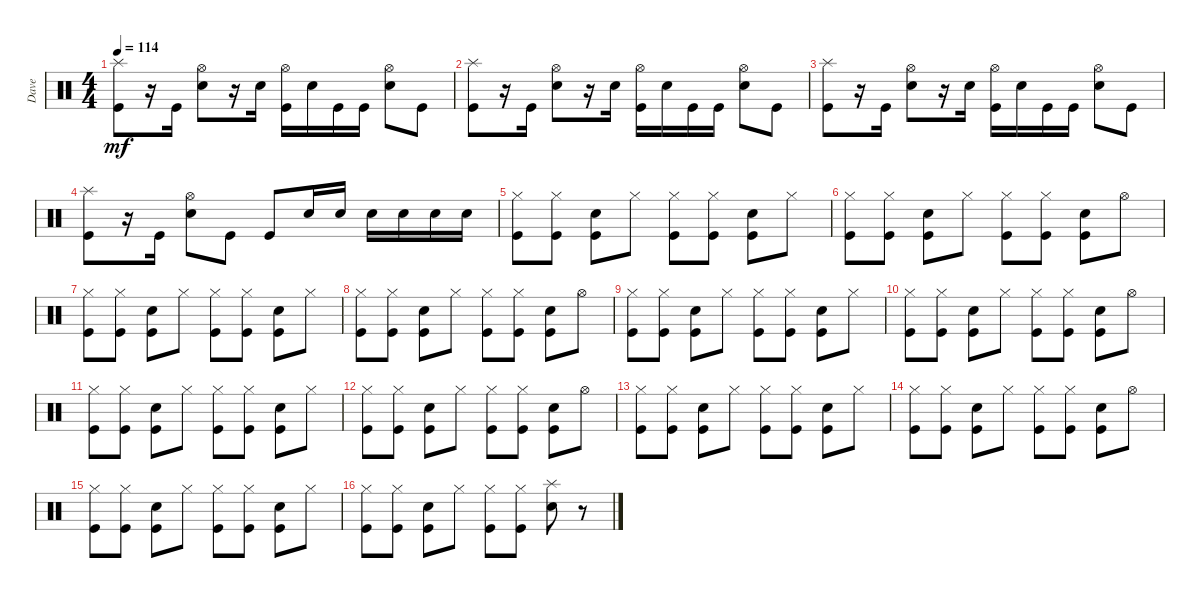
\track ("Dave" "Dave") {instrument percussion}
\staff {score}
\articulation defaults
\ts (4 4)
\tempo 114
\clef neutral
\ks c
("Kick (hit)" "Splash (hit)").8{dy mf} r.16 "Kick (hit)".16 ("Snare (hit) 2" "Hi-Hat (open)").8 r.16 "Snare (hit) 2".16 ("Kick (hit)" "Hi-Hat (open)").16 "Snare (hit) 2".16 "Kick (hit)".16 "Kick (hit)".16 ("Snare (hit) 2" "Hi-Hat (open)").8 "Kick (hit)".8 |
("Kick (hit)" "Splash (hit)").8 r.16 "Kick (hit)".16 ("Snare (hit) 2" "Hi-Hat (open)").8 r.16 "Snare (hit) 2".16 ("Kick (hit)" "Hi-Hat (open)").16 "Snare (hit) 2".16 "Kick (hit)".16 "Kick (hit)".16 ("Snare (hit) 2" "Hi-Hat (open)").8 "Kick (hit)".8 |
("Kick (hit)" "Splash (hit)").8 r.16 "Kick (hit)".16 ("Snare (hit) 2" "Hi-Hat (open)").8 r.16 "Snare (hit) 2".16 ("Kick (hit)" "Hi-Hat (open)").16 "Snare (hit) 2".16 "Kick (hit)".16 "Kick (hit)".16 ("Snare (hit) 2" "Hi-Hat (open)").8 "Kick (hit)".8 |
("Kick (hit)" "Splash (hit)").8 r.16 "Kick (hit)".16 ("Snare (hit) 2" "Hi-Hat (open)").8 "Kick (hit)".8 "Kick (hit)".8 "Snare (hit) 2".16 "Snare (hit) 2".16 "Snare (hit) 2".16 "Snare (hit) 2".16 "Snare (hit) 2".16 "Snare (hit) 2".16 |
("Hi-Hat (closed)" "Kick (hit)").8 ("Kick (hit)" "Hi-Hat (closed)").8 ("Snare (hit) 2" "Kick (hit)").8 "Hi-Hat (closed)".8 ("Hi-Hat (closed)" "Kick (hit)").8 ("Kick (hit)" "Hi-Hat (closed)").8 ("Snare (hit) 2" "Kick (hit)").8 "Hi-Hat (closed)".8 |
("Hi-Hat (closed)" "Kick (hit)").8 ("Kick (hit)" "Hi-Hat (closed)").8 ("Snare (hit) 2" "Kick (hit)").8 "Hi-Hat (closed)".8 ("Hi-Hat (closed)" "Kick (hit)").8 ("Kick (hit)" "Hi-Hat (closed)").8 ("Snare (hit) 2" "Kick (hit)").8 "Hi-Hat (open)".8 |
("Hi-Hat (closed)" "Kick (hit)").8 ("Kick (hit)" "Hi-Hat (closed)").8 ("Snare (hit) 2" "Kick (hit)").8 "Hi-Hat (closed)".8 ("Hi-Hat (closed)" "Kick (hit)").8 ("Kick (hit)" "Hi-Hat (closed)").8 ("Snare (hit) 2" "Kick (hit)").8 "Hi-Hat (closed)".8 |
("Hi-Hat (closed)" "Kick (hit)").8 ("Kick (hit)" "Hi-Hat (closed)").8 ("Snare (hit) 2" "Kick (hit)").8 "Hi-Hat (closed)".8 ("Hi-Hat (closed)" "Kick (hit)").8 ("Kick (hit)" "Hi-Hat (closed)").8 ("Snare (hit) 2" "Kick (hit)").8 "Hi-Hat (open)".8 |
("Hi-Hat (closed)" "Kick (hit)").8 ("Kick (hit)" "Hi-Hat (closed)").8 ("Snare (hit) 2" "Kick (hit)").8 "Hi-Hat (closed)".8 ("Hi-Hat (closed)" "Kick (hit)").8 ("Kick (hit)" "Hi-Hat (closed)").8 ("Snare (hit) 2" "Kick (hit)").8 "Hi-Hat (closed)".8 |
("Hi-Hat (closed)" "Kick (hit)").8 ("Kick (hit)" "Hi-Hat (closed)").8 ("Snare (hit) 2" "Kick (hit)").8 "Hi-Hat (closed)".8 ("Hi-Hat (closed)" "Kick (hit)").8 ("Kick (hit)" "Hi-Hat (closed)").8 ("Snare (hit) 2" "Kick (hit)").8 "Hi-Hat (open)".8 |
("Hi-Hat (closed)" "Kick (hit)").8 ("Kick (hit)" "Hi-Hat (closed)").8 ("Snare (hit) 2" "Kick (hit)").8 "Hi-Hat (closed)".8 ("Hi-Hat (closed)" "Kick (hit)").8 ("Kick (hit)" "Hi-Hat (closed)").8 ("Snare (hit) 2" "Kick (hit)").8 "Hi-Hat (closed)".8 |
("Hi-Hat (closed)" "Kick (hit)").8 ("Kick (hit)" "Hi-Hat (closed)").8 ("Snare (hit) 2" "Kick (hit)").8 "Hi-Hat (closed)".8 ("Hi-Hat (closed)" "Kick (hit)").8 ("Kick (hit)" "Hi-Hat (closed)").8 ("Snare (hit) 2" "Kick (hit)").8 "Hi-Hat (open)".8 |
("Hi-Hat (closed)" "Kick (hit)").8 ("Kick (hit)" "Hi-Hat (closed)").8 ("Snare (hit) 2" "Kick (hit)").8 "Hi-Hat (closed)".8 ("Hi-Hat (closed)" "Kick (hit)").8 ("Kick (hit)" "Hi-Hat (closed)").8 ("Snare (hit) 2" "Kick (hit)").8 "Hi-Hat (closed)".8 |
("Hi-Hat (closed)" "Kick (hit)").8 ("Kick (hit)" "Hi-Hat (closed)").8 ("Snare (hit) 2" "Kick (hit)").8 "Hi-Hat (closed)".8 ("Hi-Hat (closed)" "Kick (hit)").8 ("Kick (hit)" "Hi-Hat (closed)").8 ("Snare (hit) 2" "Kick (hit)").8 "Hi-Hat (open)".8 |
("Hi-Hat (closed)" "Kick (hit)").8 ("Kick (hit)" "Hi-Hat (closed)").8 ("Snare (hit) 2" "Kick (hit)").8 "Hi-Hat (closed)".8 ("Hi-Hat (closed)" "Kick (hit)").8 ("Kick (hit)" "Hi-Hat (closed)").8 ("Snare (hit) 2" "Kick (hit)").8 "Hi-Hat (closed)".8 |
("Hi-Hat (closed)" "Kick (hit)").8 ("Kick (hit)" "Hi-Hat (closed)").8 ("Snare (hit) 2" "Kick (hit)").8 "Hi-Hat (closed)".8 ("Hi-Hat (closed)" "Kick (hit)").8 ("Kick (hit)" "Hi-Hat (closed)").8 ("Snare (hit) 2" "Splash (hit)").8 r.8
